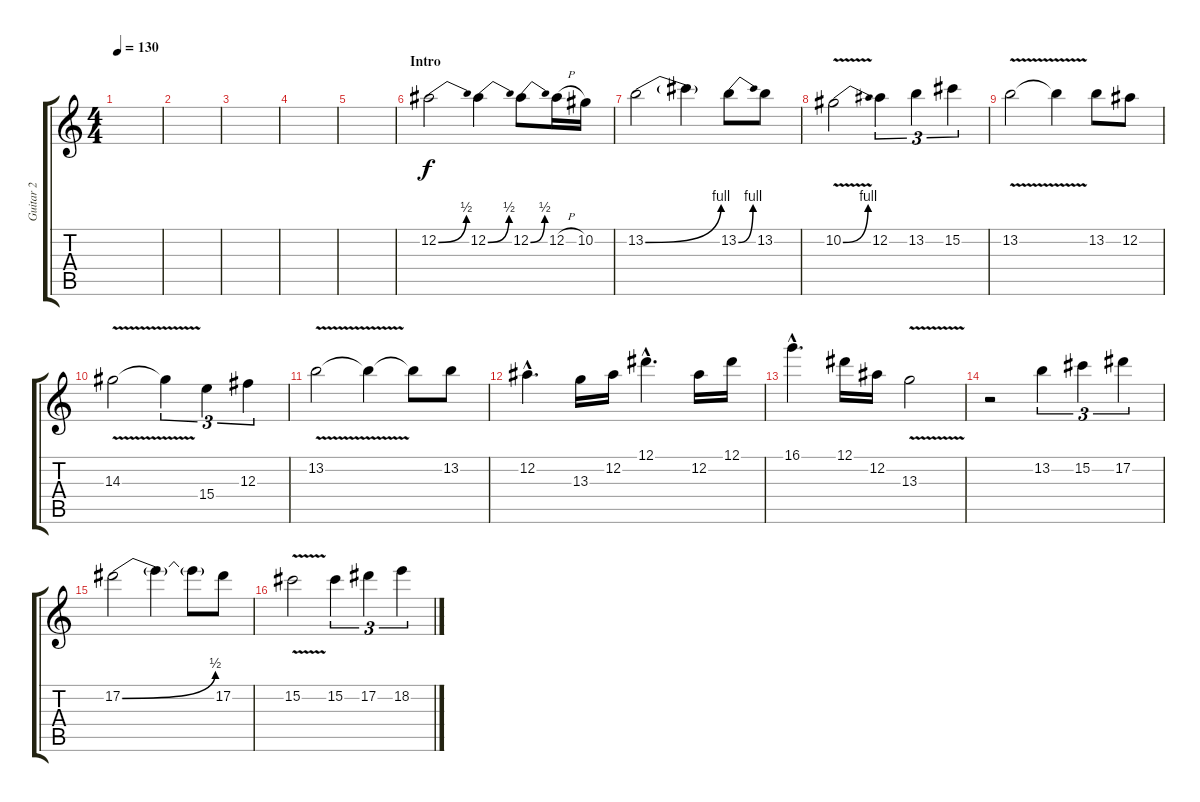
\track ("Guitar 2" "Guitar 2") {instrument overdrivenguitar}
\staff {score tabs}
\tuning (Eb4 Bb3 Gb3 Db3 Ab2 Eb2) {hide}
\ts (4 4)
\tempo 130
\clef g2
\ks c
|
|
|
|
|
\section ("" "Intro")
12.2{be (bend 0 0 60 2)}.2 12.2{be (bend 0 0 60 2)}.4 12.2{be (bend 0 0 60 2)}.8 12.2{h}.16 10.2.16 |
13.2{be (bend 0 0 60 4)}.2 13.2{t}.4 13.2{be (bend 0 0 60 4)}.8 13.2.8 |
10.2{be (bend 0 0 60 4) v}.2 12.2.4{tu (3 2)} 13.2.4{tu (3 2)} 15.2.4{tu (3 2)} |
13.2{v}.2 13.2{t}.4 13.2.8 12.2.8 |
14.3{v}.2 14.3{t}.4{tu (3 2)} 15.4.4{tu (3 2)} 12.3.4{tu (3 2)} |
13.2{v}.2 13.2{t}.4 13.2{t}.8 13.2.8 |
12.2{hac}.4{d} 13.3.16 12.2.16 12.1{hac}.4{d} 12.2.16 12.1.16 |
16.1{hac}.4{d} 12.1.16 12.2.16 13.3{v}.2 |
r.2 13.2.4{tu (3 2)} 15.2.4{tu (3 2)} 17.2.4{tu (3 2)} |
17.2{be (bend 0 0 60 2)}.2 17.2{t}.4 17.2{t}.8 17.2.8 |
15.2{v}.2 15.2.4{tu (3 2)} 17.2.4{tu (3 2)} 18.2.4{tu (3 2)}
